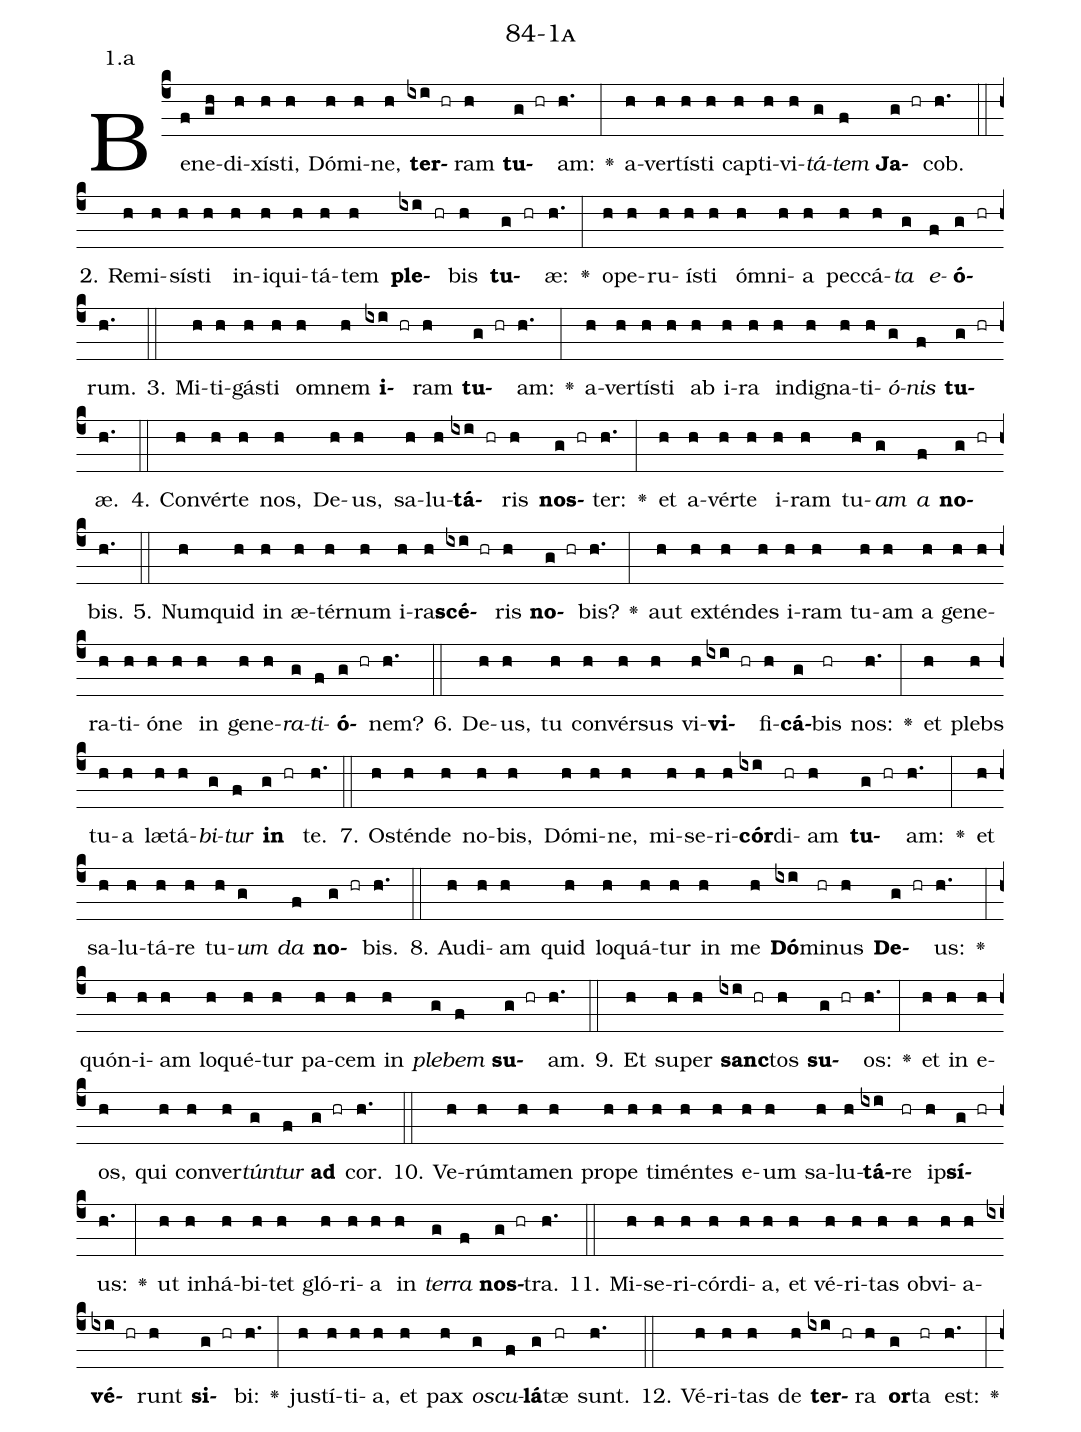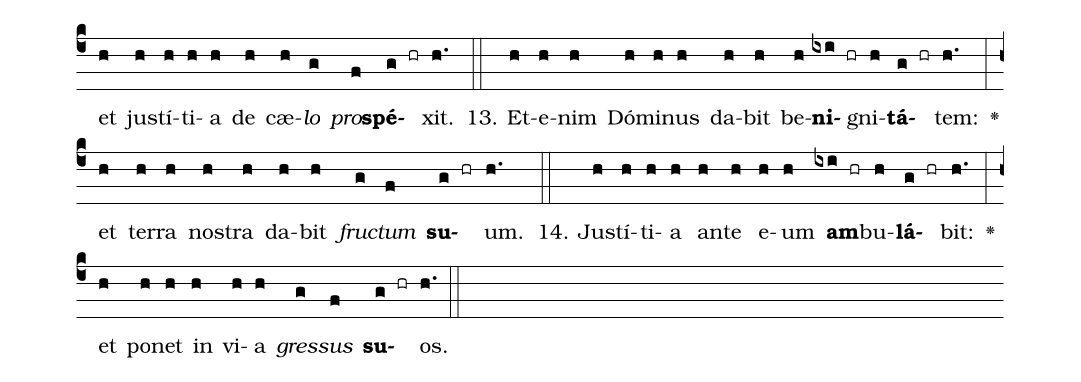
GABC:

name: 84-1a;
annotation: 1.a;
%%
(c4)Be(f)ne(gh)di(h)xís(h)ti,(h) Dó(h)mi(h)ne,(h) <b>ter</b>(ixi hr)ram(h) <b>tu</b>(g hr)am:(h.) <v>\greheightstar</v>(:) a(h)ver(h)tís(h)ti(h) cap(h)ti(h)vi(h)<i>tá</i>(g)<i>tem</i>(f) <b>Ja</b>(g hr)cob.(h.) (::)
2. Re(h)mi(h)sís(h)ti(h) in(h)i(h)qui(h)tá(h)tem(h) <b>ple</b>(ixi hr)bis(h) <b>tu</b>(g hr)æ:(h.) <v>\greheightstar</v>(:) o(h)pe(h)ru(h)ís(h)ti(h) óm(h)ni(h)a(h) pec(h)cá(h)<i>ta</i>(g) <i>e</i>(f)<b>ó</b>(g hr)rum.(h.) (::)
3. Mi(h)ti(h)gás(h)ti(h) om(h)nem(h) <b>i</b>(ixi hr)ram(h) <b>tu</b>(g hr)am:(h.) <v>\greheightstar</v>(:) a(h)ver(h)tís(h)ti(h) ab(h) i(h)ra(h) in(h)di(h)gna(h)ti(h)<i>ó</i>(g)<i>nis</i>(f) <b>tu</b>(g hr)æ.(h.) (::)
4. Con(h)vér(h)te(h) nos,(h) De(h)us,(h) sa(h)lu(h)<b>tá</b>(ixi hr)ris(h) <b>nos</b>(g hr)ter:(h.) <v>\greheightstar</v>(:) et(h) a(h)vér(h)te(h) i(h)ram(h) tu(h)<i>am</i>(g) <i>a</i>(f) <b>no</b>(g hr)bis.(h.) (::)
5. Num(h)quid(h) in(h) æ(h)tér(h)num(h) i(h)ra(h)<b>scé</b>(ixi hr)ris(h) <b>no</b>(g hr)bis?(h.) <v>\greheightstar</v>(:) aut(h) ex(h)tén(h)des(h) i(h)ram(h) tu(h)am(h) a(h) ge(h)ne(h)ra(h)ti(h)ó(h)ne(h) in(h) ge(h)ne(h)<i>ra</i>(g)<i>ti</i>(f)<b>ó</b>(g hr)nem?(h.) (::)
6. De(h)us,(h) tu(h) con(h)vér(h)sus(h) vi(h)<b>vi</b>(ixi hr)fi(h)<b>cá</b>(g)bis(hr) nos:(h.) <v>\greheightstar</v>(:) et(h) plebs(h) tu(h)a(h) læ(h)tá(h)<i>bi</i>(g)<i>tur</i>(f) <b>in</b>(g hr) te.(h.) (::)
7. Os(h)tén(h)de(h) no(h)bis,(h) Dó(h)mi(h)ne,(h) mi(h)se(h)ri(h)<b>cór</b>(ixi)di(hr)am(h) <b>tu</b>(g hr)am:(h.) <v>\greheightstar</v>(:) et(h) sa(h)lu(h)tá(h)re(h) tu(h)<i>um</i>(g) <i>da</i>(f) <b>no</b>(g hr)bis.(h.) (::)
8. Au(h)di(h)am(h) quid(h) lo(h)quá(h)tur(h) in(h) me(h) <b>Dó</b>(ixi)mi(hr)nus(h) <b>De</b>(g hr)us:(h.) <v>\greheightstar</v>(:) quón(h)i(h)am(h) lo(h)qué(h)tur(h) pa(h)cem(h) in(h) <i>ple</i>(g)<i>bem</i>(f) <b>su</b>(g hr)am.(h.) (::)
9. Et(h) su(h)per(h) <b>sanc</b>(ixi hr)tos(h) <b>su</b>(g hr)os:(h.) <v>\greheightstar</v>(:) et(h) in(h) e(h)os,(h) qui(h) con(h)ver(h)<i>tún</i>(g)<i>tur</i>(f) <b>ad</b>(g hr) cor.(h.) (::)
10. Ve(h)rúm(h)ta(h)men(h) pro(h)pe(h) ti(h)mén(h)tes(h) e(h)um(h) sa(h)lu(h)<b>tá</b>(ixi)re(hr) ip(h)<b>sí</b>(g hr)us:(h.) <v>\greheightstar</v>(:) ut(h) in(h)há(h)bi(h)tet(h) gló(h)ri(h)a(h) in(h) <i>ter</i>(g)<i>ra</i>(f) <b>nos</b>(g hr)tra.(h.) (::)
11. Mi(h)se(h)ri(h)cór(h)di(h)a,(h) et(h) vé(h)ri(h)tas(h) ob(h)vi(h)a(h)<b>vé</b>(ixi hr)runt(h) <b>si</b>(g hr)bi:(h.) <v>\greheightstar</v>(:) jus(h)tí(h)ti(h)a,(h) et(h) pax(h) <i>os</i>(g)<i>cu</i>(f)<b>lá</b>(g)tæ(hr) sunt.(h.) (::)
12. Vé(h)ri(h)tas(h) de(h) <b>ter</b>(ixi hr)ra(h) <b>or</b>(g)ta(hr) est:(h.) <v>\greheightstar</v>(:) et(h) jus(h)tí(h)ti(h)a(h) de(h) cæ(h)<i>lo</i>(g) <i>pro</i>(f)<b>spé</b>(g hr)xit.(h.) (::)
13. Et(h)e(h)nim(h) Dó(h)mi(h)nus(h) da(h)bit(h) be(h)<b>ni</b>(ixi hr)gni(h)<b>tá</b>(g hr)tem:(h.) <v>\greheightstar</v>(:) et(h) ter(h)ra(h) nos(h)tra(h) da(h)bit(h) <i>fruc</i>(g)<i>tum</i>(f) <b>su</b>(g hr)um.(h.) (::)
14. Jus(h)tí(h)ti(h)a(h) an(h)te(h) e(h)um(h) <b>am</b>(ixi hr)bu(h)<b>lá</b>(g hr)bit:(h.) <v>\greheightstar</v>(:) et(h) po(h)net(h) in(h) vi(h)a(h) <i>gres</i>(g)<i>sus</i>(f) <b>su</b>(g hr)os.(h.) (::)
